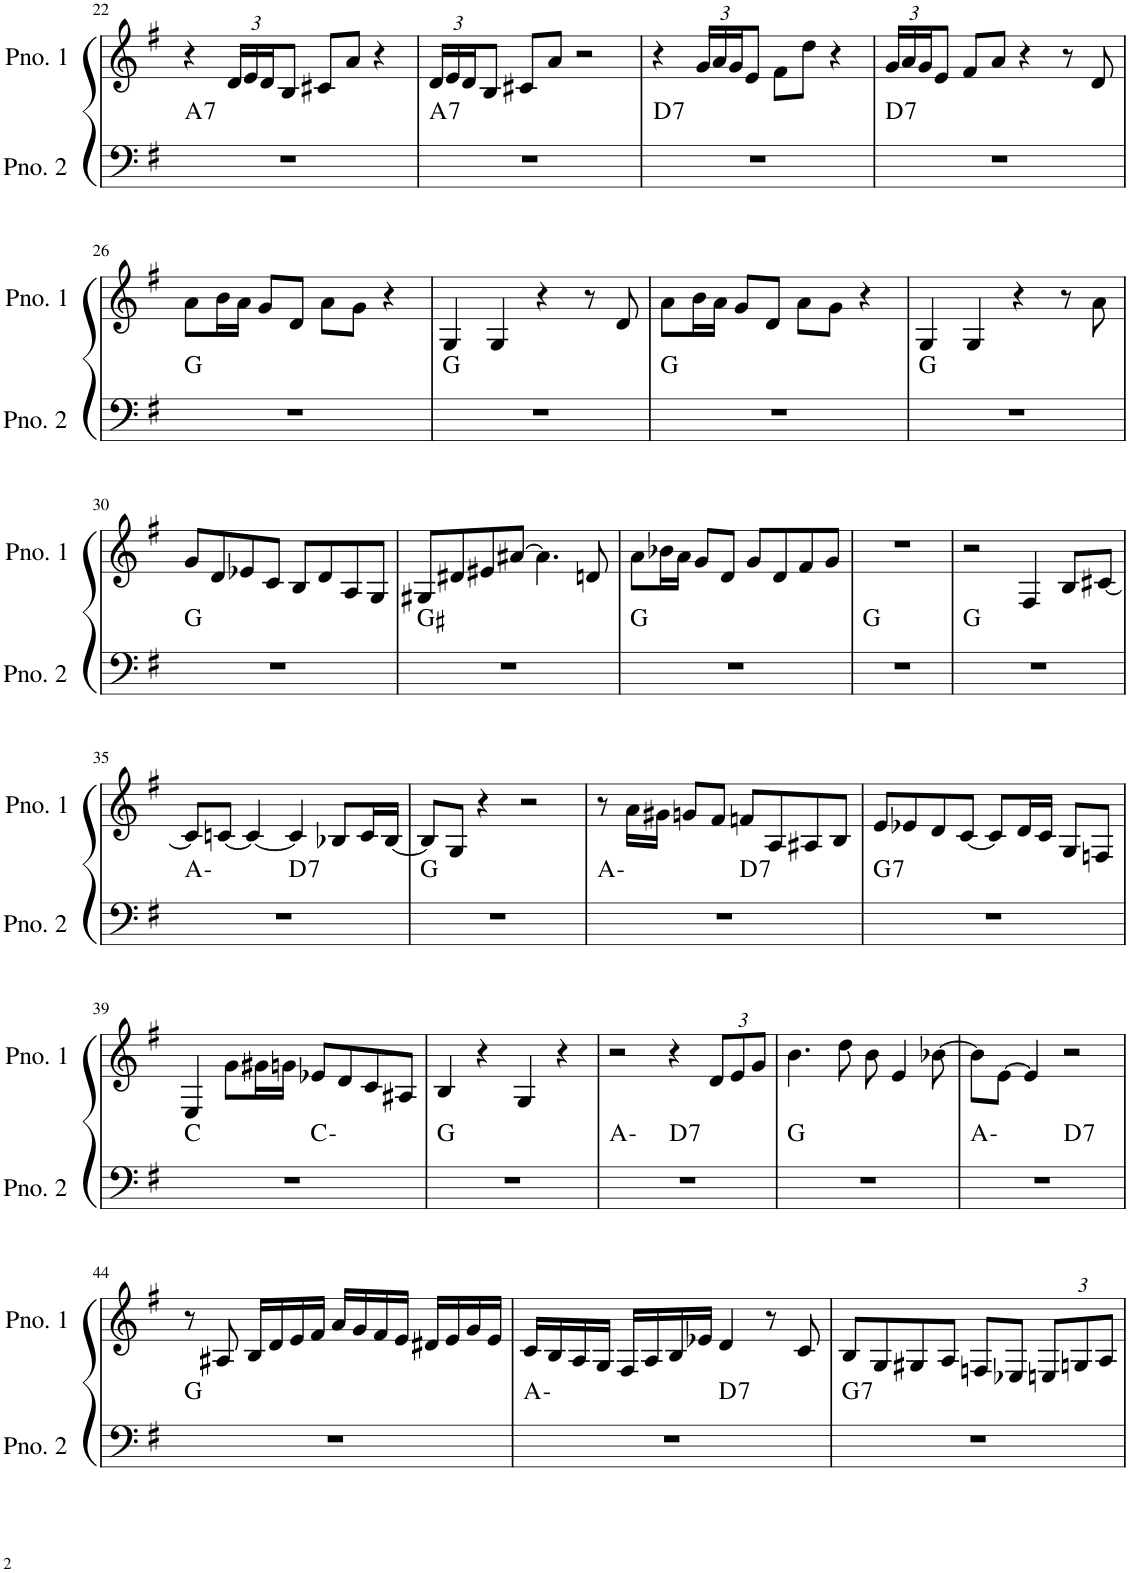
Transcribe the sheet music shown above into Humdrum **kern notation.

**kern	**harte	**kern
*part2	*part2	*part1
*staff2	*	*staff1
*I"ピアノ 2	*	*I"ピアノ 1
!!LO:PB:g=z
*clefF4	*	*clefG2
*k[f#]	*	*k[f#]
*M4/4	*	*M4/4
=22	=22	=22
!	!LO:H:kt=7	!
1r	A:7	4r
*	*	*Xbrackettup
.	.	24d/LL
.	.	24e/
.	.	24d/J
.	.	8B/J
.	.	8c#X/L
.	.	8a/J
.	.	4r
=23	=23	=23
!	!LO:H:kt=7	!
1r	A:7	24d/LL
.	.	24e/
.	.	24d/J
.	.	8B/J
.	.	8c#X/L
.	.	8a/J
.	.	2r
=24	=24	=24
!	!LO:H:kt=7	!
1r	D:7	4r
.	.	24g/LL
.	.	24a/
.	.	24g/J
.	.	8e/J
.	.	8f#\L
.	.	8dd\J
.	.	4r
=25	=25	=25
!	!LO:H:kt=7	!
1r	D:7	24g/LL
.	.	24a/
.	.	24g/J
.	.	8e/J
.	.	8f#/L
.	.	8a/J
.	.	4r
.	.	8r
.	.	8d/
!!LO:LB:g=z
=26	=26	=26
1r	G:maj	8a\L
.	.	16b\L
.	.	16a\JJ
.	.	8g/L
.	.	8d/J
.	.	8a\L
.	.	8g\J
.	.	4r
=27	=27	=27
1r	G:maj	4G/
.	.	4G/
.	.	4r
.	.	8r
.	.	8d/
=28	=28	=28
1r	G:maj	8a\L
.	.	16b\L
.	.	16a\JJ
.	.	8g/L
.	.	8d/J
.	.	8a\L
.	.	8g\J
.	.	4r
=29	=29	=29
1r	G:maj	4G/
.	.	4G/
.	.	4r
.	.	8r
.	.	8a\
!!LO:LB:g=z
=30	=30	=30
1r	G:maj	8g/L
.	.	8d/
.	.	8e-X/
.	.	8c/J
.	.	8B/L
.	.	8d/
.	.	8A/
.	.	8G/J
=31	=31	=31
1r	G#:maj	8G#X/L
.	.	8d#X/
.	.	8e#X/
.	.	[8a#X/J
.	.	4.a#\]
.	.	8dn/
=32	=32	=32
1r	G:maj	8a\L
.	.	16b-X\L
.	.	16a\JJ
.	.	8g/L
.	.	8d/J
.	.	8g/L
.	.	8d/
.	.	8f#/
.	.	8g/J
=33	=33	=33
1r	G:maj	1r
=34	=34	=34
1r	G:maj	2r
.	.	4F#/
.	.	8B/L
.	.	[8c#X/J
!!LO:LB:g=z
=35	=35	=35
*^	*	*
1r	2ryy	A:min	8c#/L]
.	.	.	[8cn/J
.	.	.	4c/_
!	!	!LO:H:kt=7	!
.	2ryy	D:7	4c/]
.	.	.	8B-X/L
.	.	.	16c/L
.	.	.	[16B-/JJ
*v	*v	*	*
=36	=36	=36
1r	G:maj	8B-/L]
.	.	8G/J
.	.	4r
.	.	2r
=37	=37	=37
*^	*	*
1r	2ryy	A:min	8r
.	.	.	16a\LL
.	.	.	16g#X\JJ
.	.	.	8gn/L
.	.	.	8f#/J
!	!	!LO:H:kt=7	!
.	2ryy	D:7	8fn/L
.	.	.	8A/
.	.	.	8A#X/
.	.	.	8B/J
=38	=38	=38	=38
!	!	!LO:H:kt=7	!
*v	*v	*	*
1r	G:7	8e/L
.	.	8e-X/
.	.	8d/
.	.	[8c/J
.	.	8c/L]
.	.	16d/L
.	.	16c/JJ
.	.	8G/L
.	.	8Fn/J
!!LO:LB:g=z
=39	=39	=39
*^	*	*
1r	2ryy	C:maj	4E/
.	.	.	8g\L
.	.	.	16g#X\L
.	.	.	16gn\JJ
.	2ryy	C:min	8e-X/L
.	.	.	8d/
.	.	.	8c/
.	.	.	8A#X/J
*v	*v	*	*
=40	=40	=40
1r	G:maj	4B/
.	.	4r
.	.	4G/
.	.	4r
=41	=41	=41
*^	*	*
1r	2ryy	A:min	2r
!	!	!LO:H:kt=7	!
.	2ryy	D:7	4r
.	.	.	12d/L
.	.	.	12e/
.	.	.	12g/J
*v	*v	*	*
=42	=42	=42
1r	G:maj	4.b\
.	.	8dd\
.	.	8b\
.	.	4e/
.	.	[8b-X\
=43	=43	=43
*^	*	*
1r	2ryy	A:min	8b-\L]
.	.	.	[8e\J
.	.	.	4e/]
!	!	!LO:H:kt=7	!
.	2ryy	D:7	2r
*v	*v	*	*
!!LO:LB:g=z
=44	=44	=44
1r	G:maj	8r
.	.	8A#X/
.	.	16B/LL
.	.	16d/
.	.	16e/
.	.	16f#/JJ
.	.	16a/LL
.	.	16g/
.	.	16f#/
.	.	16e/JJ
.	.	16d#X/LL
.	.	16e/
.	.	16g/
.	.	16e/JJ
=45	=45	=45
*^	*	*
1r	2ryy	A:min	16c/LL
.	.	.	16B/
.	.	.	16A/
.	.	.	16G/JJ
.	.	.	16F#/LL
.	.	.	16A/
.	.	.	16B/
.	.	.	16e-X/JJ
!	!	!LO:H:kt=7	!
.	2ryy	D:7	4d/
.	.	.	8r
.	.	.	8c/
=46	=46	=46	=46
!	!	!LO:H:kt=7	!
*v	*v	*	*
1r	G:7	8B/L
.	.	8G/
.	.	8G#X/
.	.	8A/J
.	.	8Fn/L
.	.	8E-X/J
.	.	12En/L
.	.	12Gn/
.	.	12A/J
=	=	=
*-	*-	*-
